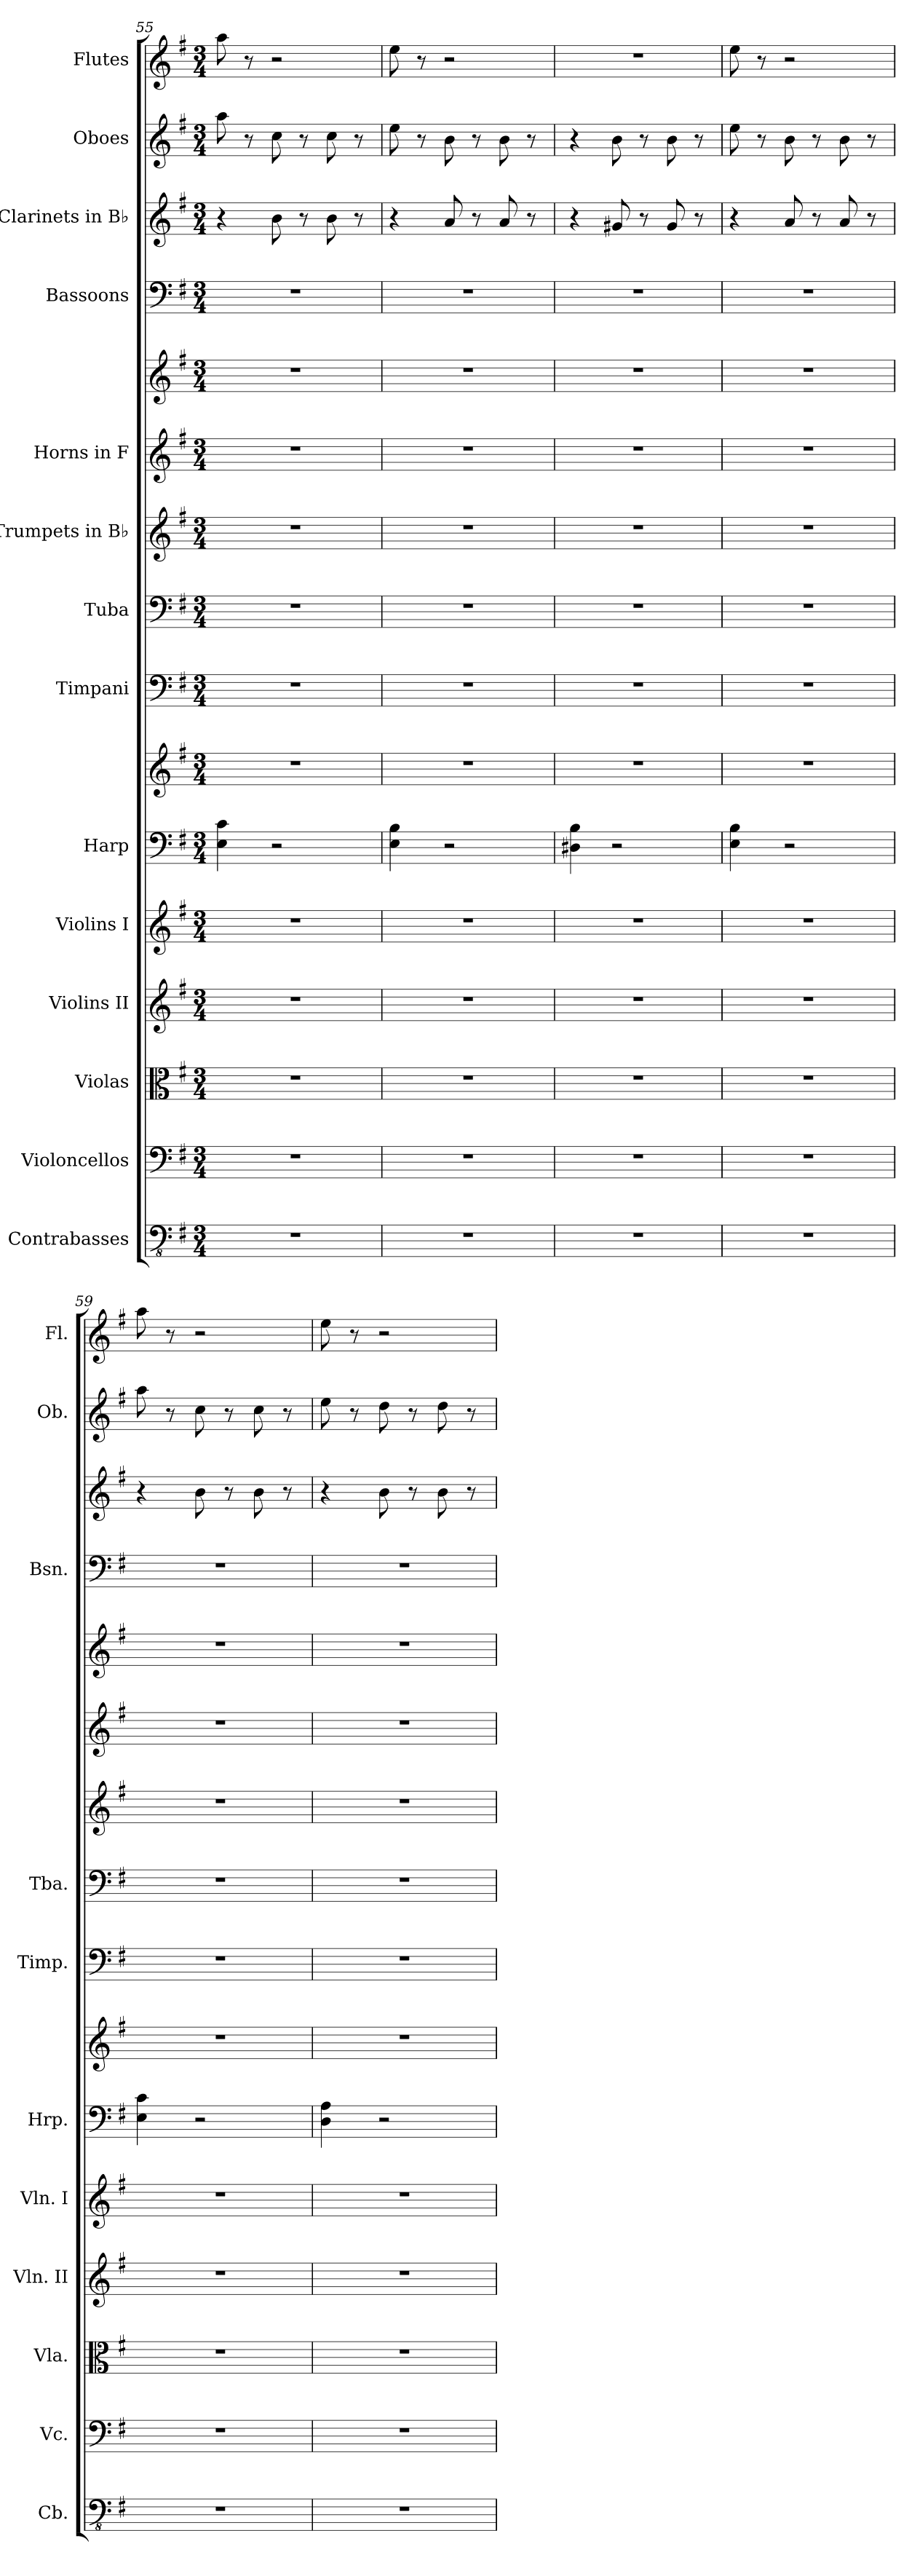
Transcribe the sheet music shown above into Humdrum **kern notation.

**kern	**kern	**kern	**kern	**kern	**kern	**kern	**kern	**kern	**kern	**kern	**kern	**kern	**kern	**kern	**kern
*part14	*part13	*part12	*part11	*part10	*part9	*part9	*part8	*part7	*part6	*part5	*part5	*part4	*part3	*part2	*part1
*staff16	*staff15	*staff14	*staff13	*staff12	*staff11	*staff10	*staff9	*staff8	*staff7	*staff6	*staff5	*staff4	*staff3	*staff2	*staff1
*I"Contrabasses	*I"Violoncellos	*I"Violas	*I"Violins II	*I"Violins I	*I"Harp	*	*I"Timpani	*I"Tuba	*I"Trumpets in B♭	*I"Horns in F	*	*I"Bassoons	*I"Clarinets in B♭	*I"Oboes	*I"Flutes
*I'Cb.	*I'Vc.	*I'Vla.	*I'Vln. II	*I'Vln. I	*I'Hrp.	*	*I'Timp.	*I'Tba.	*	*	*	*I'Bsn.	*	*I'Ob.	*I'Fl.
*clefFv4	*clefF4	*clefC3	*clefG2	*clefG2	*clefF4	*clefG2	*clefF4	*clefF4	*clefG2	*clefG2	*clefG2	*clefF4	*clefG2	*clefG2	*clefG2
*ITrd7c12	*	*	*	*	*	*	*	*	*ITrd1c2	*ITrd4c7	*ITrd4c7	*	*ITrd1c2	*	*
*k[f#]	*k[f#]	*k[f#]	*k[f#]	*k[f#]	*k[f#]	*k[f#]	*k[f#]	*k[f#]	*k[b-]	*k[]	*k[]	*k[f#]	*k[b-]	*k[f#]	*k[f#]
*M3/4	*M3/4	*M3/4	*M3/4	*M3/4	*M3/4	*M3/4	*M3/4	*M3/4	*M3/4	*M3/4	*M3/4	*M3/4	*M3/4	*M3/4	*M3/4
=55	=55	=55	=55	=55	=55	=55	=55	=55	=55	=55	=55	=55	=55	=55	=55
2.r	2.r	2.r	2.r	2.r	4E\ 4c\	2.r	2.r	2.r	2.r	2.r	2.r	2.r	4r	8aa\	8aa\
.	.	.	.	.	.	.	.	.	.	.	.	.	.	8r	8r
.	.	.	.	.	2r	.	.	.	.	.	.	.	8a\	8cc\	2r
.	.	.	.	.	.	.	.	.	.	.	.	.	8r	8r	.
.	.	.	.	.	.	.	.	.	.	.	.	.	8a\	8cc\	.
.	.	.	.	.	.	.	.	.	.	.	.	.	8r	8r	.
=56	=56	=56	=56	=56	=56	=56	=56	=56	=56	=56	=56	=56	=56	=56	=56
2.r	2.r	2.r	2.r	2.r	4E\ 4B\	2.r	2.r	2.r	2.r	2.r	2.r	2.r	4r	8ee\	8ee\
.	.	.	.	.	.	.	.	.	.	.	.	.	.	8r	8r
.	.	.	.	.	2r	.	.	.	.	.	.	.	8g/	8b\	2r
.	.	.	.	.	.	.	.	.	.	.	.	.	8r	8r	.
.	.	.	.	.	.	.	.	.	.	.	.	.	8g/	8b\	.
.	.	.	.	.	.	.	.	.	.	.	.	.	8r	8r	.
=57	=57	=57	=57	=57	=57	=57	=57	=57	=57	=57	=57	=57	=57	=57	=57
2.r	2.r	2.r	2.r	2.r	4D#X\ 4B\	2.r	2.r	2.r	2.r	2.r	2.r	2.r	4r	4r	2.r
.	.	.	.	.	2r	.	.	.	.	.	.	.	8f#X/	8b\	.
.	.	.	.	.	.	.	.	.	.	.	.	.	8r	8r	.
.	.	.	.	.	.	.	.	.	.	.	.	.	8f#/	8b\	.
.	.	.	.	.	.	.	.	.	.	.	.	.	8r	8r	.
=58	=58	=58	=58	=58	=58	=58	=58	=58	=58	=58	=58	=58	=58	=58	=58
2.r	2.r	2.r	2.r	2.r	4E\ 4B\	2.r	2.r	2.r	2.r	2.r	2.r	2.r	4r	8ee\	8ee\
.	.	.	.	.	.	.	.	.	.	.	.	.	.	8r	8r
.	.	.	.	.	2r	.	.	.	.	.	.	.	8g/	8b\	2r
.	.	.	.	.	.	.	.	.	.	.	.	.	8r	8r	.
.	.	.	.	.	.	.	.	.	.	.	.	.	8g/	8b\	.
.	.	.	.	.	.	.	.	.	.	.	.	.	8r	8r	.
=59	=59	=59	=59	=59	=59	=59	=59	=59	=59	=59	=59	=59	=59	=59	=59
2.r	2.r	2.r	2.r	2.r	4E\ 4c\	2.r	2.r	2.r	2.r	2.r	2.r	2.r	4r	8aa\	8aa\
.	.	.	.	.	.	.	.	.	.	.	.	.	.	8r	8r
.	.	.	.	.	2r	.	.	.	.	.	.	.	8a\	8cc\	2r
.	.	.	.	.	.	.	.	.	.	.	.	.	8r	8r	.
.	.	.	.	.	.	.	.	.	.	.	.	.	8a\	8cc\	.
.	.	.	.	.	.	.	.	.	.	.	.	.	8r	8r	.
!!LO:PB:g=z
=60	=60	=60	=60	=60	=60	=60	=60	=60	=60	=60	=60	=60	=60	=60	=60
2.r	2.r	2.r	2.r	2.r	4D\ 4A\	2.r	2.r	2.r	2.r	2.r	2.r	2.r	4r	8ee\	8ee\
.	.	.	.	.	.	.	.	.	.	.	.	.	.	8r	8r
.	.	.	.	.	2r	.	.	.	.	.	.	.	8a\	8dd\	2r
.	.	.	.	.	.	.	.	.	.	.	.	.	8r	8r	.
.	.	.	.	.	.	.	.	.	.	.	.	.	8a\	8dd\	.
.	.	.	.	.	.	.	.	.	.	.	.	.	8r	8r	.
=	=	=	=	=	=	=	=	=	=	=	=	=	=	=	=
*-	*-	*-	*-	*-	*-	*-	*-	*-	*-	*-	*-	*-	*-	*-	*-
